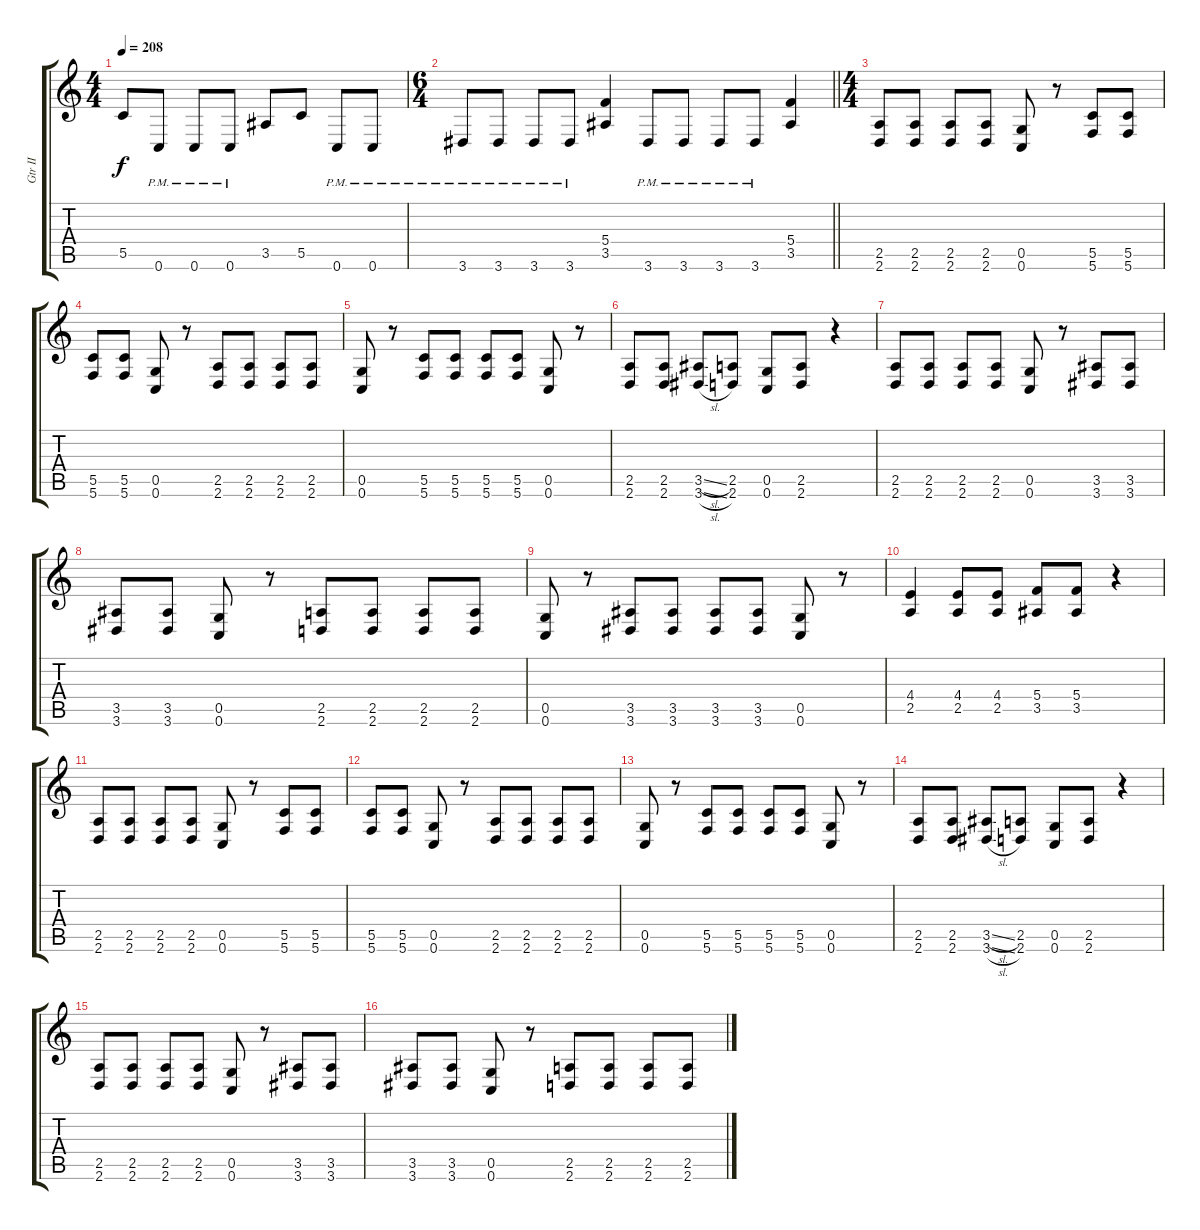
\track ("Gtr II" "Gtr II") {instrument distortionguitar}
\staff {score tabs}
\tuning (D4 A3 F3 C3 G2 C2) {hide}
\ts (4 4)
\tempo 208
\clef g2
\ks c
5.5.8{dy f} 0.6{pm}.8 0.6{pm}.8 0.6{pm}.8 3.5.8 5.5.8 0.6{pm}.8 0.6{pm}.8 |
\ts (6 4)
\barLineRight lightlight
3.6{pm}.8 3.6{pm}.8 3.6{pm}.8 3.6{pm}.8 (5.4 3.5).4 3.6{pm}.8 3.6{pm}.8 3.6{pm}.8 3.6{pm}.8 (5.4 3.5).4 |
\ts (4 4)
(2.5 2.6).8 (2.5 2.6).8 (2.5 2.6).8 (2.5 2.6).8 (0.5 0.6).8 r.8 (5.5 5.6).8 (5.5 5.6).8 |
(5.5 5.6).8 (5.5 5.6).8 (0.5 0.6).8 r.8 (2.5 2.6).8 (2.5 2.6).8 (2.5 2.6).8 (2.5 2.6).8 |
(0.5 0.6).8 r.8 (5.5 5.6).8 (5.5 5.6).8 (5.5 5.6).8 (5.5 5.6).8 (0.5 0.6).8 r.8 |
(2.5 2.6).8 (2.5 2.6).8 (3.5{sl} 3.6{sl}).8 (2.5 2.6).8 (0.5 0.6).8 (2.5 2.6).8 r.4 |
(2.5 2.6).8 (2.5 2.6).8 (2.5 2.6).8 (2.5 2.6).8 (0.5 0.6).8 r.8 (3.5 3.6).8 (3.5 3.6).8 |
(3.5 3.6).8 (3.5 3.6).8 (0.5 0.6).8 r.8 (2.5 2.6).8 (2.5 2.6).8 (2.5 2.6).8 (2.5 2.6).8 |
(0.5 0.6).8 r.8 (3.5 3.6).8 (3.5 3.6).8 (3.5 3.6).8 (3.5 3.6).8 (0.5 0.6).8 r.8 |
(4.4 2.5).4 (4.4 2.5).8 (4.4 2.5).8 (5.4 3.5).8 (5.4 3.5).8 r.4 |
(2.5 2.6).8 (2.5 2.6).8 (2.5 2.6).8 (2.5 2.6).8 (0.5 0.6).8 r.8 (5.5 5.6).8 (5.5 5.6).8 |
(5.5 5.6).8 (5.5 5.6).8 (0.5 0.6).8 r.8 (2.5 2.6).8 (2.5 2.6).8 (2.5 2.6).8 (2.5 2.6).8 |
(0.5 0.6).8 r.8 (5.5 5.6).8 (5.5 5.6).8 (5.5 5.6).8 (5.5 5.6).8 (0.5 0.6).8 r.8 |
(2.5 2.6).8 (2.5 2.6).8 (3.5{sl} 3.6{sl}).8 (2.5 2.6).8 (0.5 0.6).8 (2.5 2.6).8 r.4 |
(2.5 2.6).8 (2.5 2.6).8 (2.5 2.6).8 (2.5 2.6).8 (0.5 0.6).8 r.8 (3.5 3.6).8 (3.5 3.6).8 |
(3.5 3.6).8 (3.5 3.6).8 (0.5 0.6).8 r.8 (2.5 2.6).8 (2.5 2.6).8 (2.5 2.6).8 (2.5 2.6).8
